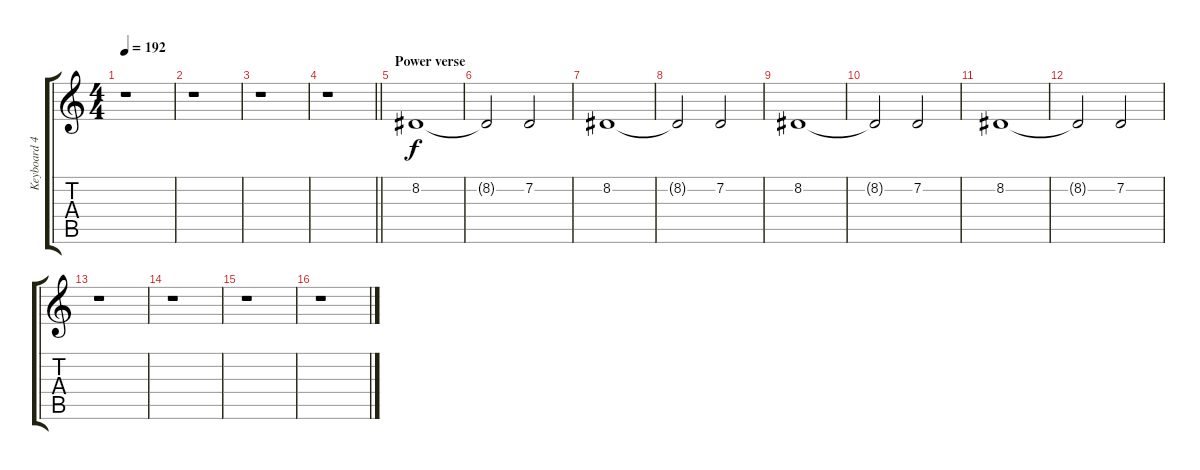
\track ("Keyboard 4" "Keyboard 4") {instrument fx7echoes}
\staff {score tabs}
\tuning (C4 G3 Eb3 Bb2 F2 C2) {hide}
\ts (4 4)
\tempo 192
\clef g2
\ks c
r.1{dy f} |
r.1 |
r.1 |
\barLineRight lightlight
r.1 |
\section ("" "Power verse")
8.2.1 |
8.2{t}.2 7.2.2 |
8.2.1 |
8.2{t}.2 7.2.2 |
8.2.1 |
8.2{t}.2 7.2.2 |
8.2.1 |
8.2{t}.2 7.2.2 |
r.1 |
r.1 |
r.1 |
r.1
